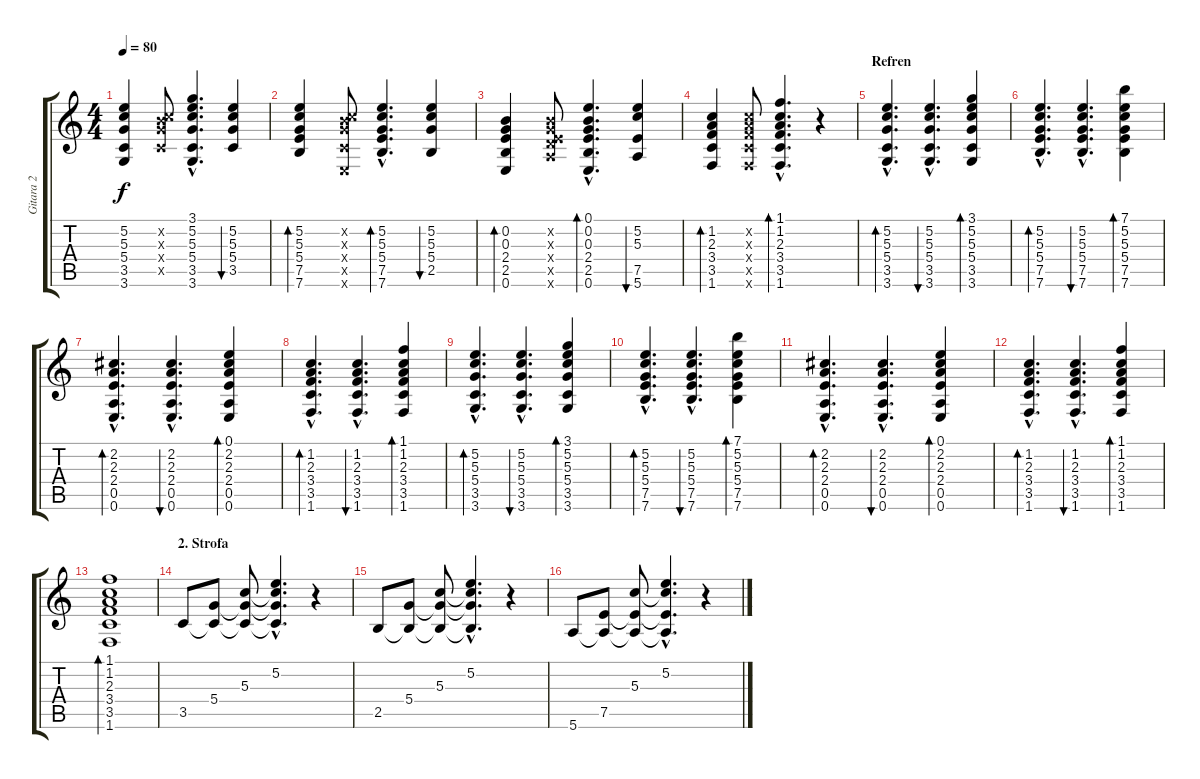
\track ("Gitara 2" "Gitara 2") {instrument acousticguitarsteel}
\staff {score tabs}
\tuning (E4 B3 G3 D3 A2 E2) {hide}
\ts (4 4)
\tempo 80
\clef g2
\ks c
(5.2 5.3 5.4 3.5 3.6).4{dy f} (0.2{x} 5.3{x} 5.4{x} 3.5{x}).8 (3.1{hac} 5.2{hac} 5.3{hac} 5.4{hac} 3.5{hac} 3.6{hac}).4{d} (5.2 5.3 5.4 3.5).4{bu 120} |
(5.2 5.3 5.4 7.5 7.6).4{bd 120} (0.2{x} 5.3{x} 5.4{x} 3.5{x} 0.6{x}).8 (5.2{hac} 5.3{hac} 5.4{hac} 7.5{hac} 7.6{hac}).4{d bd 120} (5.2 5.3 5.4 2.5).4{bu 120} |
(0.2 0.3 2.4 2.5 0.6).4{bd 120} (0.2{x} 0.3{x} 0.4{x} 7.5{x} 5.6{x}).8 (0.1{hac} 0.2{hac} 0.3{hac} 2.4{hac} 2.5{hac} 0.6{hac}).4{d bd 120} (5.2 5.3 7.5 5.6).4{bu 120} |
(1.2 2.3 3.4 3.5 1.6).4{bd 120} (1.2{x} 2.3{x} 3.4{x} 3.5{x} 1.6{x}).8 (1.1{hac} 1.2{hac} 2.3{hac} 3.4{hac} 3.5{hac} 1.6{hac}).4{d bd 120} r.4 |
\section ("" "Refren")
(5.2{hac} 5.3{hac} 5.4{hac} 3.5{hac} 3.6{hac}).4{d bd 120} (5.2{hac} 5.3{hac} 5.4{hac} 3.5{hac} 3.6{hac}).4{d bu 120} (3.1 5.2 5.3 5.4 3.5 3.6).4{bd 120} |
(5.2{hac} 5.3{hac} 5.4{hac} 7.5{hac} 7.6{hac}).4{d bd 120} (5.2{hac} 5.3{hac} 5.4{hac} 7.5{hac} 7.6{hac}).4{d bu 120} (7.1 5.2 5.3 5.4 7.5 7.6).4{bd 120} |
(2.2{hac} 2.3{hac} 2.4{hac} 0.5{hac} 0.6{hac}).4{d bd 120} (2.2{hac} 2.3{hac} 2.4{hac} 0.5{hac} 0.6{hac}).4{d bu 120} (0.1 2.2 2.3 2.4 0.5 0.6).4{bd 120} |
(1.2{hac} 2.3{hac} 3.4{hac} 3.5{hac} 1.6{hac}).4{d bd 120} (1.2{hac} 2.3{hac} 3.4{hac} 3.5{hac} 1.6{hac}).4{d bu 120} (1.1 1.2 2.3 3.4 3.5 1.6).4{bd 120} |
(5.2{hac} 5.3{hac} 5.4{hac} 3.5{hac} 3.6{hac}).4{d bd 120} (5.2{hac} 5.3{hac} 5.4{hac} 3.5{hac} 3.6{hac}).4{d bu 120} (3.1 5.2 5.3 5.4 3.5 3.6).4{bd 120} |
(5.2{hac} 5.3{hac} 5.4{hac} 7.5{hac} 7.6{hac}).4{d bd 120} (5.2{hac} 5.3{hac} 5.4{hac} 7.5{hac} 7.6{hac}).4{d bu 120} (7.1 5.2 5.3 5.4 7.5 7.6).4{bd 120} |
(2.2{hac} 2.3{hac} 2.4{hac} 0.5{hac} 0.6{hac}).4{d bd 120} (2.2{hac} 2.3{hac} 2.4{hac} 0.5{hac} 0.6{hac}).4{d bu 120} (0.1 2.2 2.3 2.4 0.5 0.6).4{bd 120} |
(1.2{hac} 2.3{hac} 3.4{hac} 3.5{hac} 1.6{hac}).4{d bd 120} (1.2{hac} 2.3{hac} 3.4{hac} 3.5{hac} 1.6{hac}).4{d bu 120} (1.1 1.2 2.3 3.4 3.5 1.6).4{bd 120} |
(1.1 1.2 2.3 3.4 3.5 1.6).1{bd 120} |
\section ("" "2. Strofa")
3.5.8 (5.4 3.5{t}).8 (5.3 5.4{t} 3.5{t}).8 (5.2{hac} 5.3{hac t} 5.4{hac t} 3.5{hac t}).4{d} r.4 |
2.5.8 (5.4 2.5{t}).8 (5.3 5.4{t} 2.5{t}).8 (5.2{hac} 5.3{hac t} 5.4{hac t} 2.5{hac t}).4{d} r.4 |
5.6.8 (7.5 5.6{t}).8 (5.3 7.5{t} 5.6{t}).8 (5.2{hac} 5.3{hac t} 7.5{hac t} 5.6{hac t}).4{d} r.4
